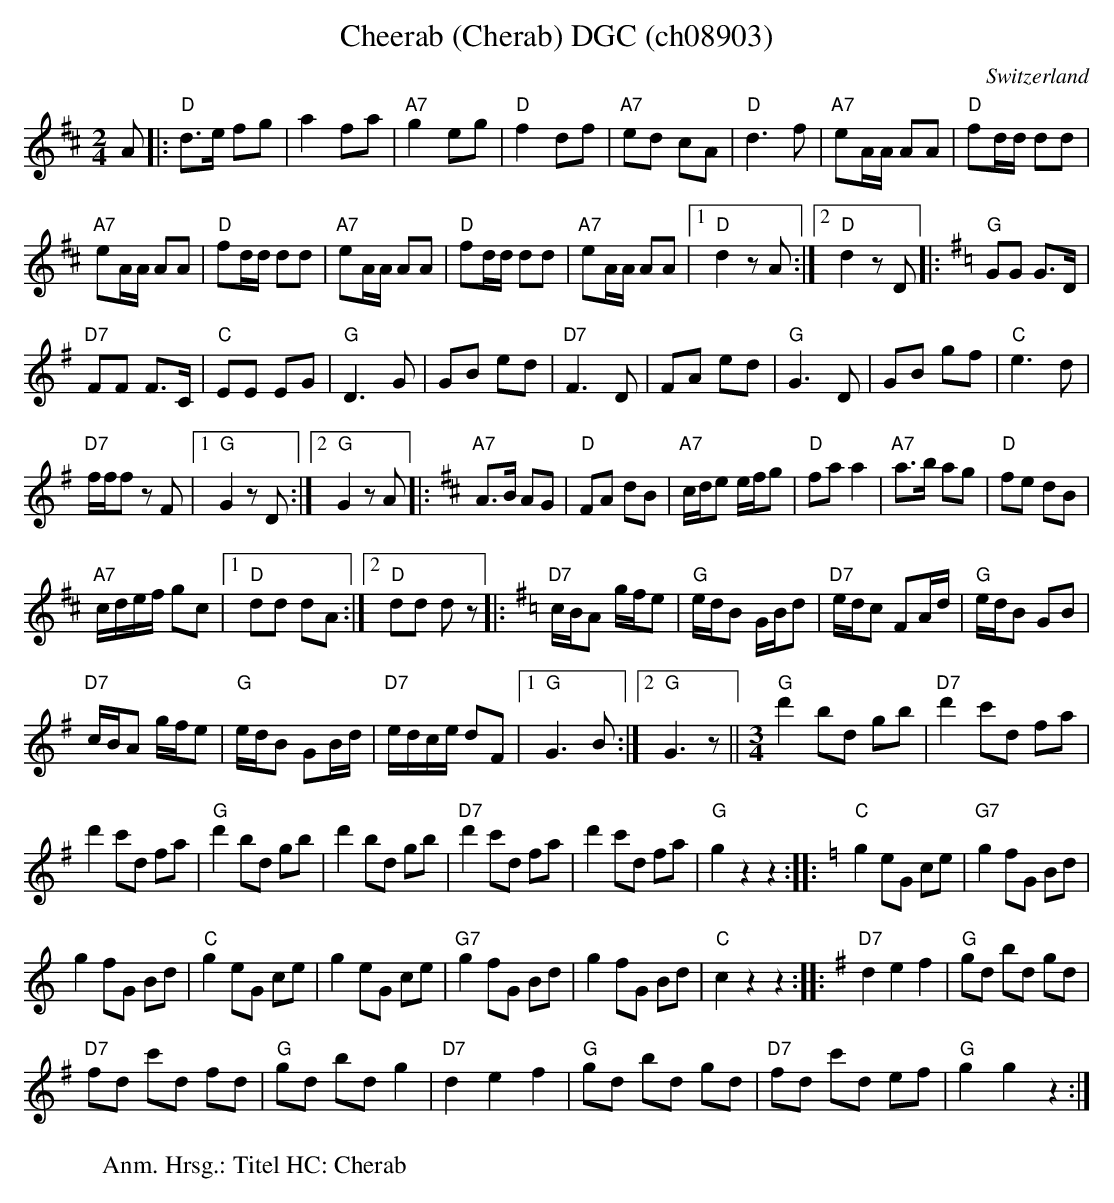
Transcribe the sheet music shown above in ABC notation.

X:1
T: Cheerab (Cherab) DGC (ch08903)
M:2/4
L:1/8
K:D %%MIDI gchordon
A|: "D"d>e fg | a2 fa | "A7"g2 eg | "D"f2 df | "A7"ed cA | "D"d3f | "A7"eA/A/ AA | "D"fd/d/ dd |
"A7"eA/A/ AA | "D"fd/d/ dd | "A7"eA/A/ AA | "D"fd/d/ dd | "A7"eA/A/ AA |1 "D"d2zA :|2 "D"d2zD |: [K:G] "G"GG G>D |
"D7"FF F>C | "C"EE EG | "G"D3G | GB ed | "D7"F3D | FA ed | "G"G3D | GB gf | "C"e3d  |
"D7"f/f/f zF |1 "G"G2zD :|2 "G"G2zA |: [K:D] "A7"A>B AG | "D"FA dB | "A7"c/d/e  e/f/g | "D"faa2 | "A7"a>b ag | "D"fe dB |
"A7"c/d/e/f/ gc |1 "D"dd dA :|2 "D"dd dz |: [K:G] "D7"c/B/A g/f/e | "G"e/d/B G/B/d | "D7"e/d/c FA/d/ | "G"e/d/B GB |
"D7"c/B/A g/f/e | "G"e/d/B GB/d/ | "D7"e/d/c/e/ dF |1 "G"G3B :|2 "G"G3z || [M:3/4]  "G"d'2 bd gb | "D7"d'2 c'd fa |
d'2c'd fa | "G"d'2 bd gb | d'2 bd gb | "D7"d'2 c'd fa | d'2 c'd fa | "G"g2z2z2 :: [K:C] "C"g2 eG ce | "G7"g2 fG Bd |
g2 fG Bd | "C"g2 eG ce | g2 eG ce | "G7"g2 fG Bd | g2 fG Bd | "C"c2z2z2 :: [K:G] "D7"d2e2f2 | "G"gd bd gd |
"D7"fd c'd fd | "G"gd bdg2 | "D7"d2e2f2 | "G"gd bd gd | "D7"fd c'd ef | "G"g2g2z2 :|
W: Anm. Hrsg.: Titel HC: Cherab
